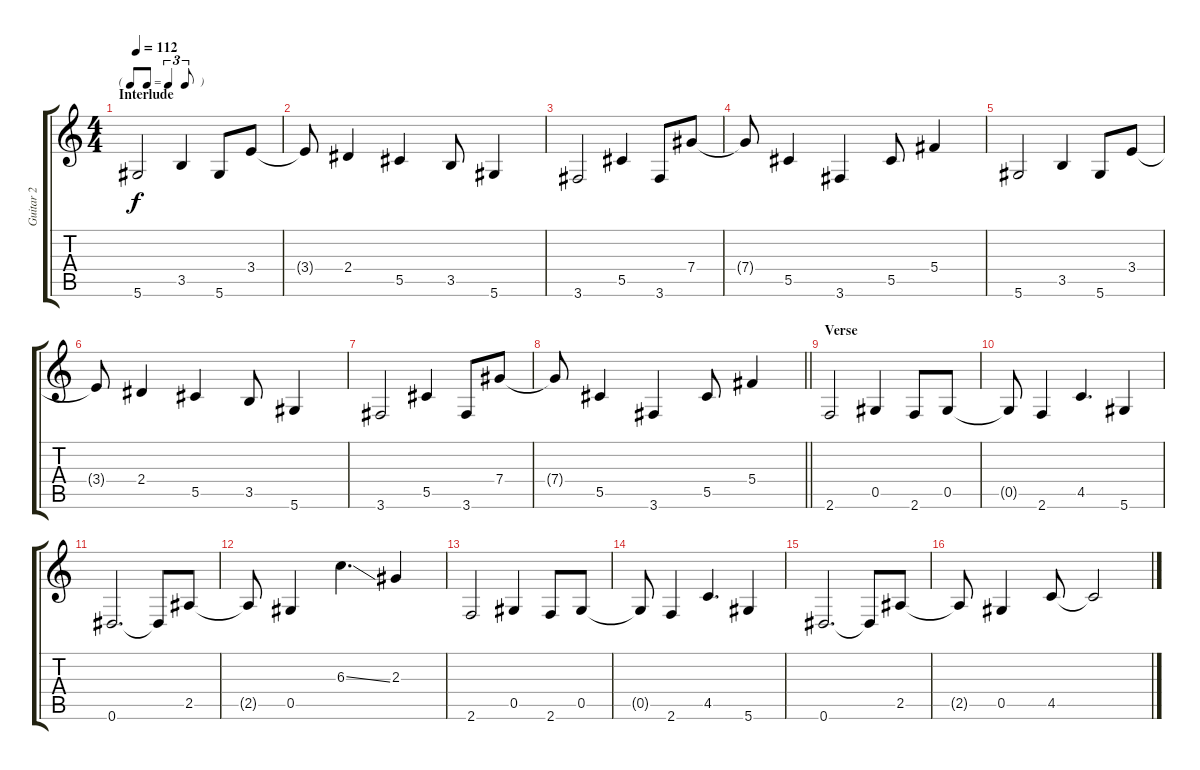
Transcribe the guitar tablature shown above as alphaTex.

\track ("Guitar 2" "Guitar 2") {instrument electricguitarclean}
\staff {score tabs}
\tuning (Eb4 Bb3 Gb3 Db3 Ab2 Eb2) {hide}
\ts (4 4)
\tf triplet8th
\section ("" "Interlude")
\tempo 112
\clef g2
\ks c
5.6.2{dy f} 3.5.4 5.6.8 3.4.8 |
3.4{t}.8 2.4.4 5.5.4 3.5.8 5.6.4 |
3.6.2 5.5.4 3.6.8 7.4.8 |
7.4{t}.8 5.5.4 3.6.4 5.5.8 5.4.4 |
5.6.2 3.5.4 5.6.8 3.4.8 |
3.4{t}.8 2.4.4 5.5.4 3.5.8 5.6.4 |
3.6.2 5.5.4 3.6.8 7.4.8 |
\barLineRight lightlight
7.4{t}.8 5.5.4 3.6.4 5.5.8 5.4.4 |
\section ("" "Verse")
2.6.2 0.5.4 2.6.8 0.5.8 |
0.5{t}.8 2.6.4 4.5.4{d} 5.6.4 |
0.6.2{d} 0.6{t}.8 2.5.8 |
2.5{t}.8 0.5.4 6.3{ss}.4{d} 2.3.4 |
2.6.2 0.5.4 2.6.8 0.5.8 |
0.5{t}.8 2.6.4 4.5.4{d} 5.6.4 |
0.6.2{d} 0.6{t}.8 2.5.8 |
2.5{t}.8 0.5.4 4.5.8 4.5{t}.2
